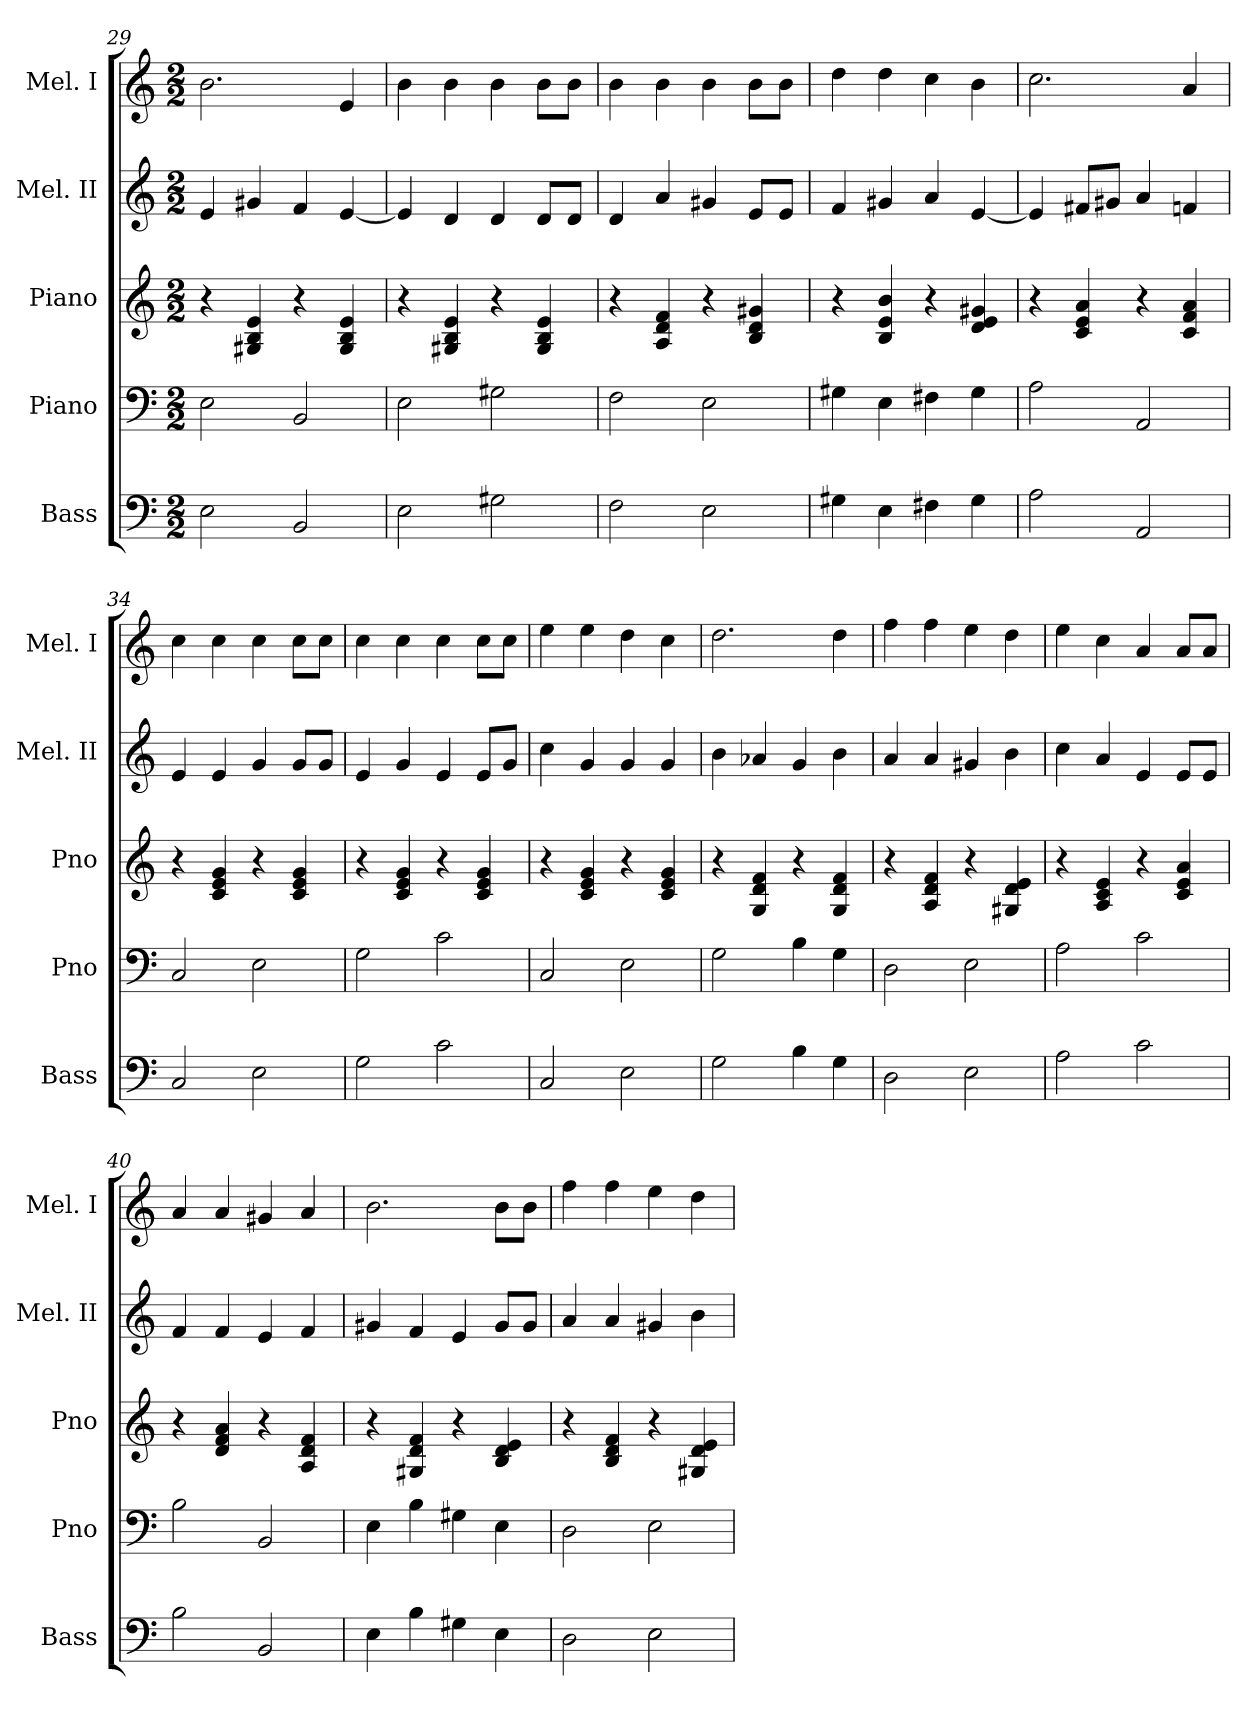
**kern	**kern	**kern	**kern	**kern
*part5	*part4	*part3	*part2	*part1
*staff5	*staff4	*staff3	*staff2	*staff1
*I"Bass	*I"Piano	*I"Piano	*I"Mel. II	*I"Mel. I
*I'Bass	*I'Pno	*I'Pno	*I'Mel. II	*I'Mel. I
*clefF4	*clefF4	*clefG2	*clefG2	*clefG2
*ITrd7c12	*	*	*	*
*k[]	*k[]	*k[]	*k[]	*k[]
*M2/2	*M2/2	*M2/2	*M2/2	*M2/2
=29	=29	=29	=29	=29
2EE\	2E\	4r	4e/	2.b\
.	.	4G#X/ 4B/ 4e/	4g#X/	.
2BBB/	2BB/	4r	4f/	.
.	.	4G#/ 4B/ 4e/	[4e/	4e/
=30	=30	=30	=30	=30
2EE\	2E\	4r	4e/]	4b\
.	.	4G#X/ 4B/ 4e/	4d/	4b\
2GG#X\	2G#X\	4r	4d/	4b\
.	.	4G#/ 4B/ 4e/	8d/L	8b\L
.	.	.	8d/J	8b\J
=31	=31	=31	=31	=31
2FF\	2F\	4r	4d/	4b\
.	.	4A/ 4d/ 4f/	4a/	4b\
2EE\	2E\	4r	4g#X/	4b\
.	.	4B/ 4d/ 4g#X/	8e/L	8b\L
.	.	.	8e/J	8b\J
=32	=32	=32	=32	=32
4GG#X\	4G#X\	4r	4f/	4dd\
4EE\	4E\	4B/ 4e/ 4b/	4g#X/	4dd\
4FF#X\	4F#X\	4r	4a/	4cc\
4GG#\	4G#\	4d/ 4e/ 4g#X/	[4e/	4b\
!!LO:LB:g=z
=33	=33	=33	=33	=33
2AA\	2A\	4r	4e/]	2.cc\
.	.	4c/ 4e/ 4a/	8f#X/L	.
.	.	.	8g#X/J	.
2AAA/	2AA/	4r	4a/	.
.	.	4c/ 4f/ 4a/	4fn/	4a/
=34	=34	=34	=34	=34
2CC/	2C/	4r	4e/	4cc\
.	.	4c/ 4e/ 4g/	4e/	4cc\
2EE\	2E\	4r	4g/	4cc\
.	.	4c/ 4e/ 4g/	8g/L	8cc\L
.	.	.	8g/J	8cc\J
=35	=35	=35	=35	=35
2GG\	2G\	4r	4e/	4cc\
.	.	4c/ 4e/ 4g/	4g/	4cc\
2C\	2c\	4r	4e/	4cc\
.	.	4c/ 4e/ 4g/	8e/L	8cc\L
.	.	.	8g/J	8cc\J
=36	=36	=36	=36	=36
2CC/	2C/	4r	4cc\	4ee\
.	.	4c/ 4e/ 4g/	4g/	4ee\
2EE\	2E\	4r	4g/	4dd\
.	.	4c/ 4e/ 4g/	4g/	4cc\
=37	=37	=37	=37	=37
2GG\	2G\	4r	4b\	2.dd\
.	.	4G/ 4d/ 4f/	4a-X/	.
4BB\	4B\	4r	4g/	.
4GG\	4G\	4G/ 4d/ 4f/	4b\	4dd\
=38	=38	=38	=38	=38
2DD\	2D\	4r	4a/	4ff\
.	.	4A/ 4d/ 4f/	4a/	4ff\
2EE\	2E\	4r	4g#X/	4ee\
.	.	4G#X/ 4d/ 4e/	4b\	4dd\
=39	=39	=39	=39	=39
2AA\	2A\	4r	4cc\	4ee\
.	.	4A/ 4c/ 4e/	4a/	4cc\
2C\	2c\	4r	4e/	4a/
.	.	4c/ 4e/ 4a/	8e/L	8a/L
.	.	.	8e/J	8a/J
!!LO:PB:g=z
=40	=40	=40	=40	=40
2BB\	2B\	4r	4f/	4a/
.	.	4d/ 4f/ 4a/	4f/	4a/
2BBB/	2BB/	4r	4e/	4g#X/
.	.	4A/ 4d/ 4f/	4f/	4a/
=41	=41	=41	=41	=41
4EE\	4E\	4r	4g#X/	2.b\
4BB\	4B\	4G#X/ 4d/ 4f/	4f/	.
4GG#X\	4G#X\	4r	4e/	.
4EE\	4E\	4B/ 4d/ 4e/	8g#/L	8b\L
.	.	.	8g#/J	8b\J
=42	=42	=42	=42	=42
2DD\	2D\	4r	4a/	4ff\
.	.	4B/ 4d/ 4f/	4a/	4ff\
2EE\	2E\	4r	4g#X/	4ee\
.	.	4G#X/ 4d/ 4e/	4b\	4dd\
=	=	=	=	=
*-	*-	*-	*-	*-
